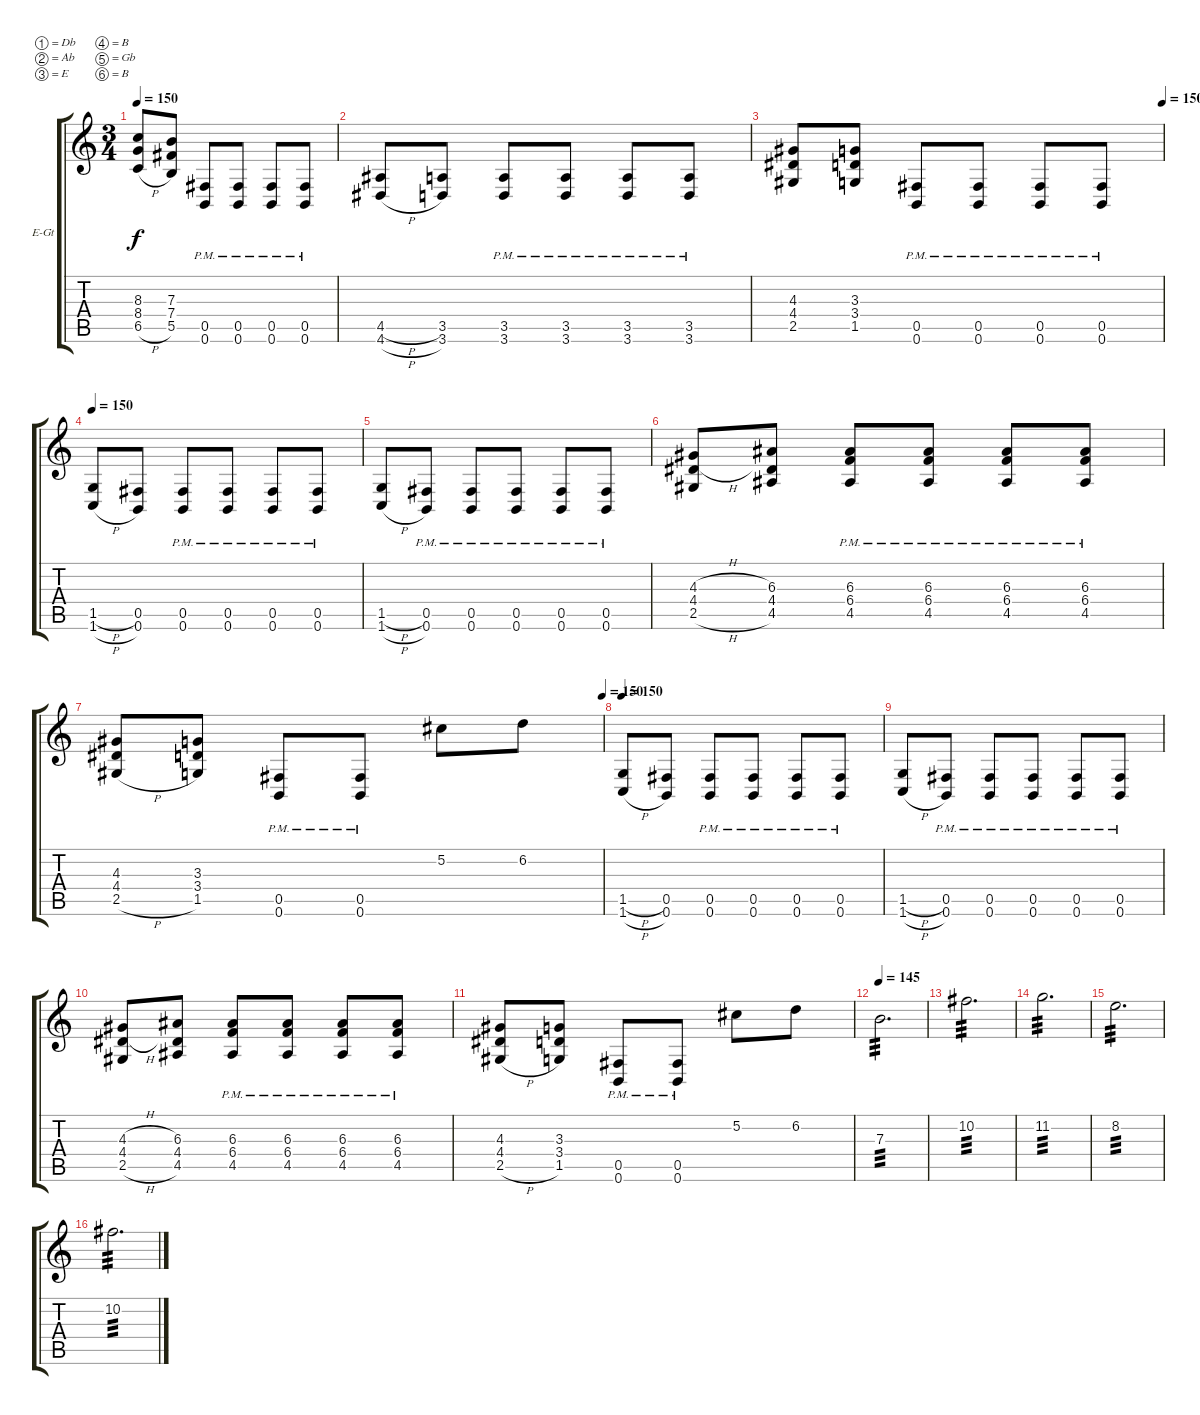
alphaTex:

\bracketExtendMode groupsimilarinstruments
\firstSystemTrackNameOrientation horizontal
\otherSystemsTrackNameOrientation horizontal
\track ("Mick Thompson" "E-Gt") {instrument distortionguitar}
\staff {score tabs}
\tuning (Db4 Ab3 E3 B2 Gb2 B1)
\ts (3 4)
\tempo 150
\clef g2
\ks c
(6.5{h} 8.3 8.4).8{dy f} (5.5 7.4 7.3).8 (0.5{pm} 0.6).8 (0.5{pm} 0.6).8 (0.5{pm} 0.6).8 (0.5{pm} 0.6).8 |
(4.5{h} 4.6{h}).8 (3.5 3.6).8 (3.5{pm} 3.6).8 (3.5{pm} 3.6).8 (3.5{pm} 3.6).8 (3.5{pm} 3.6).8 |
\tempo (150 1)
(2.5 4.3 4.4).8 (3.4 3.3 1.5).8 (0.5{pm} 0.6).8 (0.5{pm} 0.6).8 (0.5{pm} 0.6).8 (0.5{pm} 0.6).8 |
\tempo 150
(1.5{h} 1.6{h}).8 (0.5 0.6).8 (0.5{pm} 0.6).8 (0.5{pm} 0.6).8 (0.5{pm} 0.6).8 (0.5{pm} 0.6).8 |
(1.5{h} 1.6{h}).8 (0.5{pm} 0.6).8 (0.5{pm} 0.6).8 (0.5{pm} 0.6).8 (0.5{pm} 0.6).8 (0.5{pm} 0.6).8 |
(2.5{h} 4.3{h} 4.4{h}).8 (4.5 6.3 4.4).8 (4.5{pm} 6.4{pm} 6.3{pm}).8 (4.5{pm} 6.4{pm} 6.3{pm}).8 (4.5{pm} 6.4{pm} 6.3{pm}).8 (4.5{pm} 6.4{pm} 6.3{pm}).8 |
\tempo (150 1)
(2.5{h} 4.4 4.3).8 (1.5 3.4 3.3).8 (0.5{pm} 0.6).8 (0.5{pm} 0.6).8 5.2.8 6.2.8 |
\tempo 150
(1.5{h} 1.6{h}).8 (0.5 0.6).8 (0.5{pm} 0.6).8 (0.5{pm} 0.6).8 (0.5{pm} 0.6).8 (0.5{pm} 0.6).8 |
(1.5{h} 1.6{h}).8 (0.5{pm} 0.6).8 (0.5{pm} 0.6).8 (0.5{pm} 0.6).8 (0.5{pm} 0.6).8 (0.5{pm} 0.6).8 |
(2.5{h} 4.3{h} 4.4{h}).8 (4.5 6.3 4.4).8 (4.5{pm} 6.4{pm} 6.3{pm}).8 (4.5{pm} 6.4{pm} 6.3{pm}).8 (4.5{pm} 6.4{pm} 6.3{pm}).8 (4.5{pm} 6.4{pm} 6.3{pm}).8 |
(2.5{h} 4.4 4.3).8 (1.5 3.4 3.3).8 (0.5{pm} 0.6).8 (0.5{pm} 0.6).8 5.2.8 6.2.8 |
\tempo 145
7.3.2{d tp 3} |
10.2.2{d tp 3} |
11.2.2{d tp 3} |
8.2.2{d tp 3} |
10.2.2{d tp 3}
